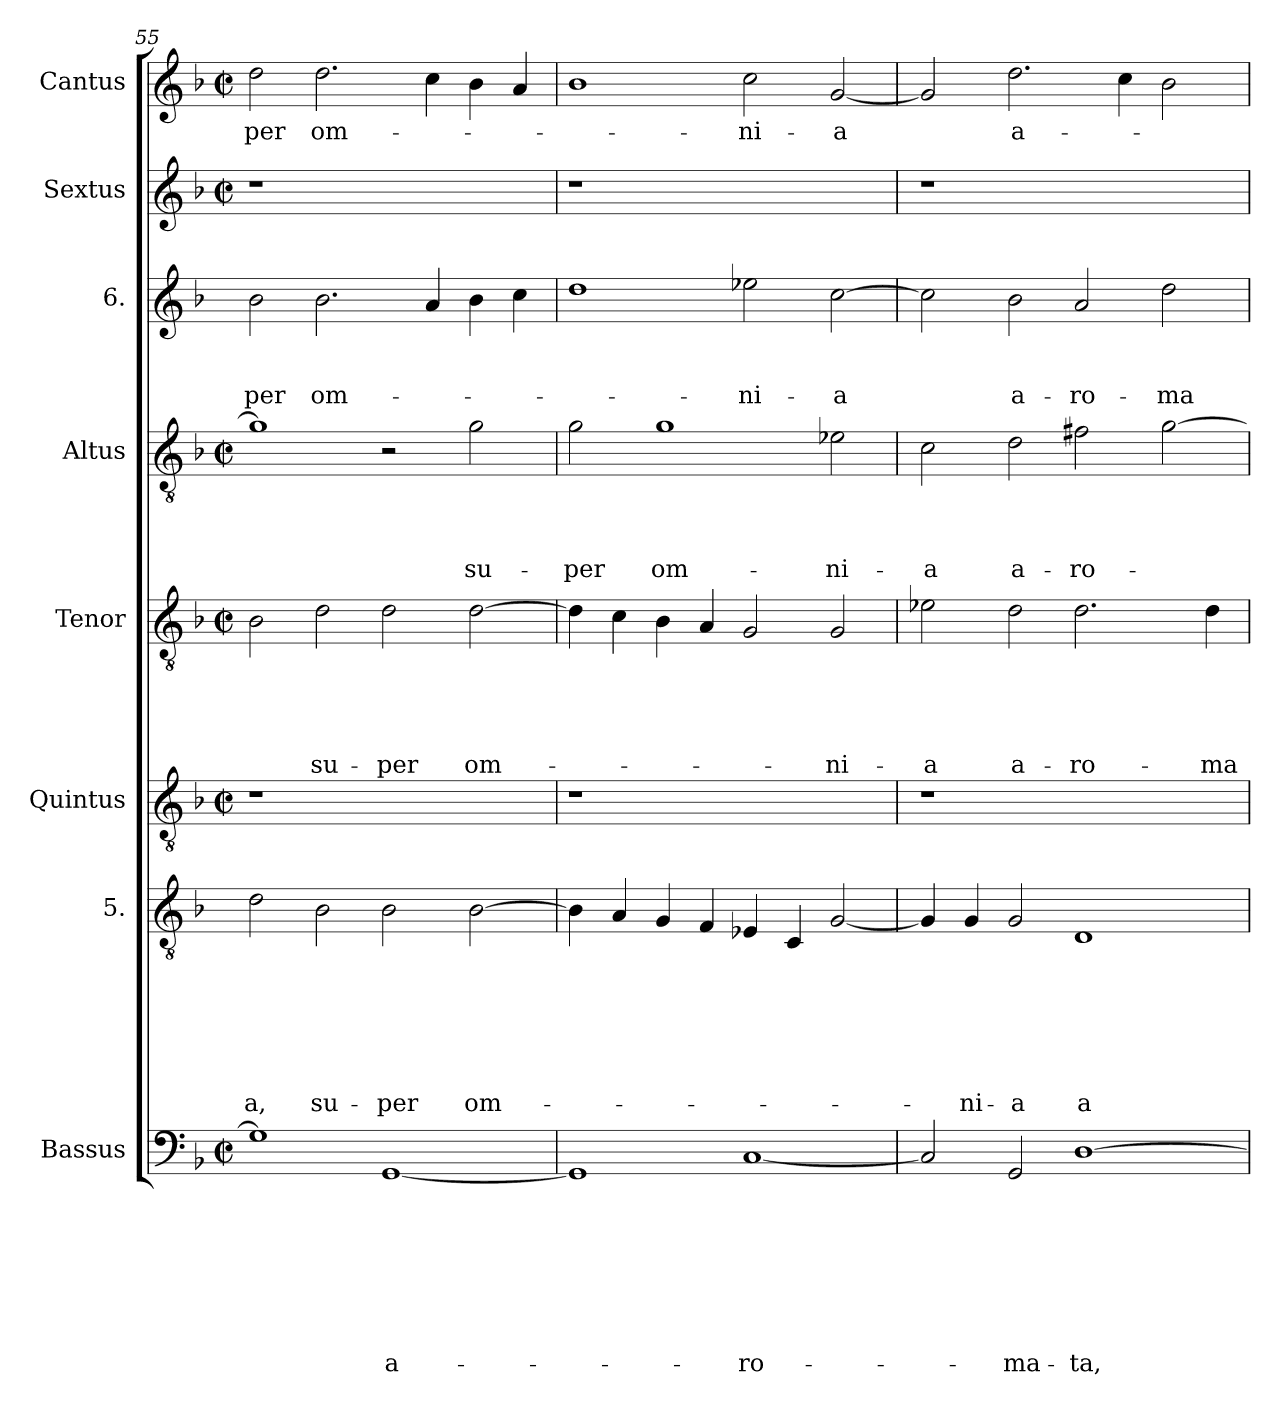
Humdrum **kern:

**kern	**text	**text	**text	**text	**text	**text	**text	**text	**kern	**text	**text	**text	**text	**text	**text	**text	**kern	**kern	**text	**text	**text	**text	**text	**kern	**text	**text	**text	**text	**kern	**text	**text	**text	**kern	**kern	**text
*part8	*part8	*part8	*part8	*part8	*part8	*part8	*part8	*part8	*part7	*part7	*part7	*part7	*part7	*part7	*part7	*part7	*part6	*part5	*part5	*part5	*part5	*part5	*part5	*part4	*part4	*part4	*part4	*part4	*part3	*part3	*part3	*part3	*part2	*part1	*part1
*staff8	*staff8	*staff8	*staff8	*staff8	*staff8	*staff8	*staff8	*staff8	*staff7	*staff7	*staff7	*staff7	*staff7	*staff7	*staff7	*staff7	*staff6	*staff5	*staff5	*staff5	*staff5	*staff5	*staff5	*staff4	*staff4	*staff4	*staff4	*staff4	*staff3	*staff3	*staff3	*staff3	*staff2	*staff1	*staff1
*I"Bassus	*	*	*	*	*	*	*	*	*I"5.	*	*	*	*	*	*	*	*I"Quintus	*I"Tenor	*	*	*	*	*	*I"Altus	*	*	*	*	*I"6.	*	*	*	*I"Sextus	*I"Cantus	*
*I'B.	*	*	*	*	*	*	*	*	*	*	*	*	*	*	*	*	*	*I'T.	*	*	*	*	*	*I'A.	*	*	*	*	*	*	*	*	*	*I'C.	*
!!LO:LB:g=z
*clefF4	*	*	*	*	*	*	*	*	*clefGv2	*	*	*	*	*	*	*	*clefGv2	*clefGv2	*	*	*	*	*	*clefGv2	*	*	*	*	*clefG2	*	*	*	*clefG2	*clefG2	*
*k[b-]	*	*	*	*	*	*	*	*	*k[b-]	*	*	*	*	*	*	*	*k[b-]	*k[b-]	*	*	*	*	*	*k[b-]	*	*	*	*	*k[b-]	*	*	*	*k[b-]	*k[b-]	*
*F:	*	*	*	*	*	*	*	*	*F:	*	*	*	*	*	*	*	*F:	*F:	*	*	*	*	*	*F:	*	*	*	*	*F:	*	*	*	*F:	*F:	*
*M2/2	*	*	*	*	*	*	*	*	*	*	*	*	*	*	*	*	*M2/2	*M2/2	*	*	*	*	*	*M2/2	*	*	*	*	*	*	*	*	*M2/2	*M2/2	*
*met(c|)	*	*	*	*	*	*	*	*	*	*	*	*	*	*	*	*	*met(c|)	*met(c|)	*	*	*	*	*	*met(c|)	*	*	*	*	*	*	*	*	*met(c|)	*met(c|)	*
=55	=55	=55	=55	=55	=55	=55	=55	=55	=55	=55	=55	=55	=55	=55	=55	=55	=55	=55	=55	=55	=55	=55	=55	=55	=55	=55	=55	=55	=55	=55	=55	=55	=55	=55	=55
!	!	!	!	!	!	!	!	!	!	!	!	!	!	!	!	!LO:LY:b	!	!	!	!	!	!	!	!	!	!	!	!	!	!	!	!LO:LY:b	!	!	!LO:LY:b
1G]	.	.	.	.	.	.	.	.	2d\	.	.	.	.	.	.	-a,	1r	2B-\	.	.	.	.	.	1g]	.	.	.	.	2b-\	.	.	-per	1r	2dd\	-per
!	!	!	!	!	!	!	!	!	!	!	!	!	!	!	!	!LO:LY:b	!	!	!	!	!	!	!LO:LY:b	!	!	!	!	!	!	!	!	!LO:LY:b	!	!	!LO:LY:b
.	.	.	.	.	.	.	.	.	2B-\	.	.	.	.	.	.	su-	.	2d\	.	.	.	.	su-	.	.	.	.	.	2.b-\	.	.	om-	.	2.dd\	om-
!	!	!	!	!	!	!	!	!LO:LY:b:rj	!	!	!	!	!	!	!	!LO:LY:b	!	!	!	!	!	!	!LO:LY:b	!	!	!	!	!	!	!	!	!	!	!	!
[<1GG	.	.	.	.	.	.	.	a-	2B-\	.	.	.	.	.	.	-per	1ryy	2d\	.	.	.	.	-per	2r	.	.	.	.	.	.	.	.	1ryy	.	.
.	.	.	.	.	.	.	.	.	.	.	.	.	.	.	.	.	.	.	.	.	.	.	.	.	.	.	.	.	4a/	.	.	.	.	4cc\	.
!	!	!	!	!	!	!	!	!	!	!	!	!	!	!	!	!LO:LY:b	!	!	!	!	!	!	!LO:LY:b	!	!	!	!	!LO:LY:b	!	!	!	!	!	!	!
.	.	.	.	.	.	.	.	.	[>2B-\	.	.	.	.	.	.	om-	.	[>2d\	.	.	.	.	om-	2g\	.	.	.	su-	4b-\	.	.	.	.	4b-\	.
.	.	.	.	.	.	.	.	.	.	.	.	.	.	.	.	.	.	.	.	.	.	.	.	.	.	.	.	.	4cc\	.	.	.	.	4a/	.
=56	=56	=56	=56	=56	=56	=56	=56	=56	=56	=56	=56	=56	=56	=56	=56	=56	=56	=56	=56	=56	=56	=56	=56	=56	=56	=56	=56	=56	=56	=56	=56	=56	=56	=56	=56
!	!	!	!	!	!	!	!	!	!	!	!	!	!	!	!	!	!	!	!	!	!	!	!	!	!	!	!	!LO:LY:b	!	!	!	!	!	!	!
1GG]	.	.	.	.	.	.	.	.	4B-\]	.	.	.	.	.	.	.	1r	4d\]	.	.	.	.	.	2g\	.	.	.	-per	1dd	.	.	.	1r	1b-	.
.	.	.	.	.	.	.	.	.	4A/	.	.	.	.	.	.	.	.	4c\	.	.	.	.	.	.	.	.	.	.	.	.	.	.	.	.	.
!	!	!	!	!	!	!	!	!	!	!	!	!	!	!	!	!	!	!	!	!	!	!	!	!	!	!	!	!LO:LY:b	!	!	!	!	!	!	!
.	.	.	.	.	.	.	.	.	4G/	.	.	.	.	.	.	.	.	4B-\	.	.	.	.	.	1g	.	.	.	om-	.	.	.	.	.	.	.
.	.	.	.	.	.	.	.	.	4F/	.	.	.	.	.	.	.	.	4A/	.	.	.	.	.	.	.	.	.	.	.	.	.	.	.	.	.
!	!	!	!	!	!	!	!	!LO:LY:b	!	!	!	!	!	!	!	!	!	!	!	!	!	!	!	!	!	!	!	!	!	!	!	!LO:LY:b	!	!	!LO:LY:b
[<1C	.	.	.	.	.	.	.	-ro-	4E-X/	.	.	.	.	.	.	.	1ryy	2G/	.	.	.	.	.	.	.	.	.	.	2ee-X\	.	.	-ni-	1ryy	2cc\	-ni-
.	.	.	.	.	.	.	.	.	4C/	.	.	.	.	.	.	.	.	.	.	.	.	.	.	.	.	.	.	.	.	.	.	.	.	.	.
!	!	!	!	!	!	!	!	!	!	!	!	!	!	!	!	!	!	!	!	!	!	!	!LO:LY:b	!	!	!	!	!LO:LY:b	!	!	!	!LO:LY:b	!	!	!LO:LY:b
.	.	.	.	.	.	.	.	.	[<2G/	.	.	.	.	.	.	.	.	2G/	.	.	.	.	-ni-	2e-X\	.	.	.	-ni-	[>2cc\	.	.	-a	.	[<2g/	-a
=57	=57	=57	=57	=57	=57	=57	=57	=57	=57	=57	=57	=57	=57	=57	=57	=57	=57	=57	=57	=57	=57	=57	=57	=57	=57	=57	=57	=57	=57	=57	=57	=57	=57	=57	=57
!	!	!	!	!	!	!	!	!	!	!	!	!	!	!	!	!	!	!	!	!	!	!	!LO:LY:b	!	!	!	!	!LO:LY:b	!	!	!	!	!	!	!
2C/]	.	.	.	.	.	.	.	.	4G/]	.	.	.	.	.	.	.	1r	2e-X\	.	.	.	.	-a	2c\	.	.	.	-a	2cc\]	.	.	.	1r	2g/]	.
!	!	!	!	!	!	!	!	!	!	!	!	!	!	!	!	!LO:LY:b	!	!	!	!	!	!	!	!	!	!	!	!	!	!	!	!	!	!	!
.	.	.	.	.	.	.	.	.	4G/	.	.	.	.	.	.	-ni-	.	.	.	.	.	.	.	.	.	.	.	.	.	.	.	.	.	.	.
!	!	!	!	!	!	!	!	!LO:LY:b	!	!	!	!	!	!	!	!LO:LY:b	!	!	!	!	!	!	!LO:LY:b	!	!	!	!	!LO:LY:b	!	!	!	!LO:LY:b	!	!	!LO:LY:b
2GG/	.	.	.	.	.	.	.	-ma-	2G/	.	.	.	.	.	.	-a	.	2d\	.	.	.	.	a-	2d\	.	.	.	a-	2b-\	.	.	a-	.	2.dd\	a-
!	!	!	!	!	!	!	!	!LO:LY:b	!	!	!	!	!	!	!	!LO:LY:b:rj	!	!	!	!	!	!	!LO:LY:b	!	!	!	!	!LO:LY:b	!	!	!	!LO:LY:b	!	!	!
[>1D	.	.	.	.	.	.	.	-ta,	1D	.	.	.	.	.	.	a-	1ryy	2.d\	.	.	.	.	-ro-	2f#X\	.	.	.	-ro-	2a/	.	.	-ro-	1ryy	.	.
.	.	.	.	.	.	.	.	.	.	.	.	.	.	.	.	.	.	.	.	.	.	.	.	.	.	.	.	.	.	.	.	.	.	4cc\	.
!	!	!	!	!	!	!	!	!	!	!	!	!	!	!	!	!	!	!	!	!	!	!	!	!	!	!	!	!	!	!	!	!LO:LY:b	!	!	!
.	.	.	.	.	.	.	.	.	.	.	.	.	.	.	.	.	.	.	.	.	.	.	.	[>2g\	.	.	.	.	2dd\	.	.	-ma-	.	2b-\	.
!	!	!	!	!	!	!	!	!	!	!	!	!	!	!	!	!	!	!	!	!	!	!	!LO:LY:b	!	!	!	!	!	!	!	!	!	!	!	!
.	.	.	.	.	.	.	.	.	.	.	.	.	.	.	.	.	.	4d\	.	.	.	.	-ma-	.	.	.	.	.	.	.	.	.	.	.	.
=	=	=	=	=	=	=	=	=	=	=	=	=	=	=	=	=	=	=	=	=	=	=	=	=	=	=	=	=	=	=	=	=	=	=	=
*-	*-	*-	*-	*-	*-	*-	*-	*-	*-	*-	*-	*-	*-	*-	*-	*-	*-	*-	*-	*-	*-	*-	*-	*-	*-	*-	*-	*-	*-	*-	*-	*-	*-	*-	*-
